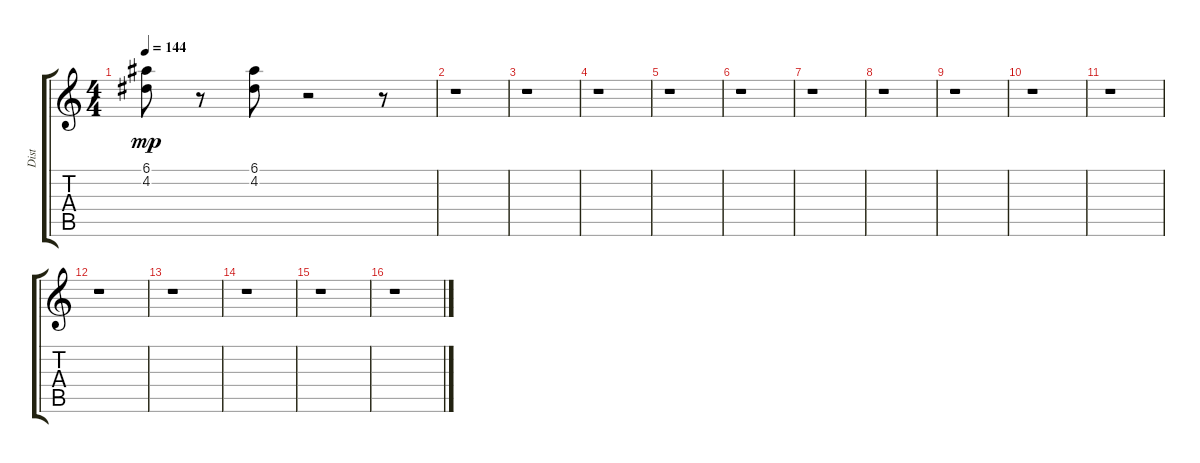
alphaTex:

\track ("Dist" "Dist") {instrument distortionguitar}
\staff {score tabs}
\tuning (E4 B3 G3 D3 A2 E2) {hide}
\ts (4 4)
\tempo 144
\clef g2
\ks c
(6.1 4.2).8{dy mp} r.8 (6.1 4.2).8 r.2 r.8 |
r.1 |
r.1 |
r.1 |
r.1 |
r.1 |
r.1 |
r.1 |
r.1 |
r.1 |
r.1 |
r.1 |
r.1 |
r.1 |
r.1 |
r.1
